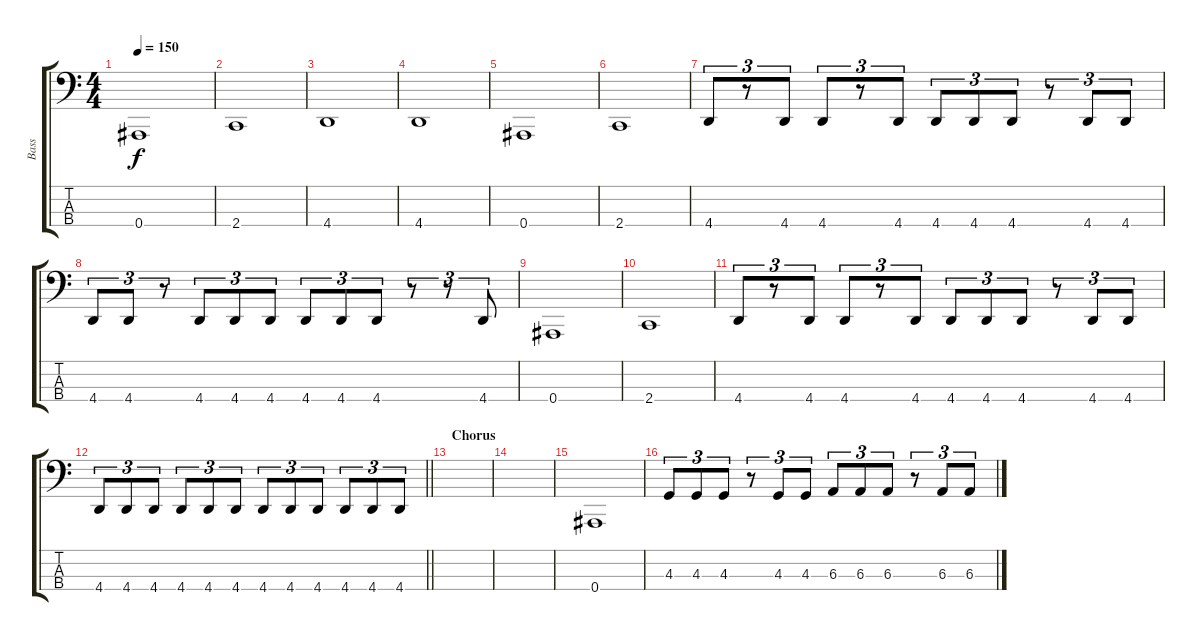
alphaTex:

\track ("Bass" "Bass") {instrument electricbassfinger}
\staff {score tabs}
\tuning (Db2 Ab1 Eb1 Bb0) {hide}
\ts (4 4)
\tempo 150
\clef f4
\ks c
0.4.1{dy f} |
2.4.1 |
4.4.1 |
4.4.1 |
0.4.1 |
2.4.1 |
4.4.8{tu (3 2)} r.8{tu (3 2)} 4.4.8{tu (3 2)} 4.4.8{tu (3 2)} r.8{tu (3 2)} 4.4.8{tu (3 2)} 4.4.8{tu (3 2)} 4.4.8{tu (3 2)} 4.4.8{tu (3 2)} r.8{tu (3 2)} 4.4.8{tu (3 2)} 4.4.8{tu (3 2)} |
4.4.8{tu (3 2)} 4.4.8{tu (3 2)} r.8{tu (3 2)} 4.4.8{tu (3 2)} 4.4.8{tu (3 2)} 4.4.8{tu (3 2)} 4.4.8{tu (3 2)} 4.4.8{tu (3 2)} 4.4.8{tu (3 2)} r.8{tu (3 2)} r.8{tu (3 2)} 4.4.8{tu (3 2)} |
0.4.1 |
2.4.1 |
4.4.8{tu (3 2)} r.8{tu (3 2)} 4.4.8{tu (3 2)} 4.4.8{tu (3 2)} r.8{tu (3 2)} 4.4.8{tu (3 2)} 4.4.8{tu (3 2)} 4.4.8{tu (3 2)} 4.4.8{tu (3 2)} r.8{tu (3 2)} 4.4.8{tu (3 2)} 4.4.8{tu (3 2)} |
\barLineRight lightlight
4.4.8{tu (3 2)} 4.4.8{tu (3 2)} 4.4.8{tu (3 2)} 4.4.8{tu (3 2)} 4.4.8{tu (3 2)} 4.4.8{tu (3 2)} 4.4.8{tu (3 2)} 4.4.8{tu (3 2)} 4.4.8{tu (3 2)} 4.4.8{tu (3 2)} 4.4.8{tu (3 2)} 4.4.8{tu (3 2)} |
\section ("" "Chorus")
|
|
0.4.1 |
4.3.8{tu (3 2)} 4.3.8{tu (3 2)} 4.3.8{tu (3 2)} r.8{tu (3 2)} 4.3.8{tu (3 2)} 4.3.8{tu (3 2)} 6.3.8{tu (3 2)} 6.3.8{tu (3 2)} 6.3.8{tu (3 2)} r.8{tu (3 2)} 6.3.8{tu (3 2)} 6.3.8{tu (3 2)}
